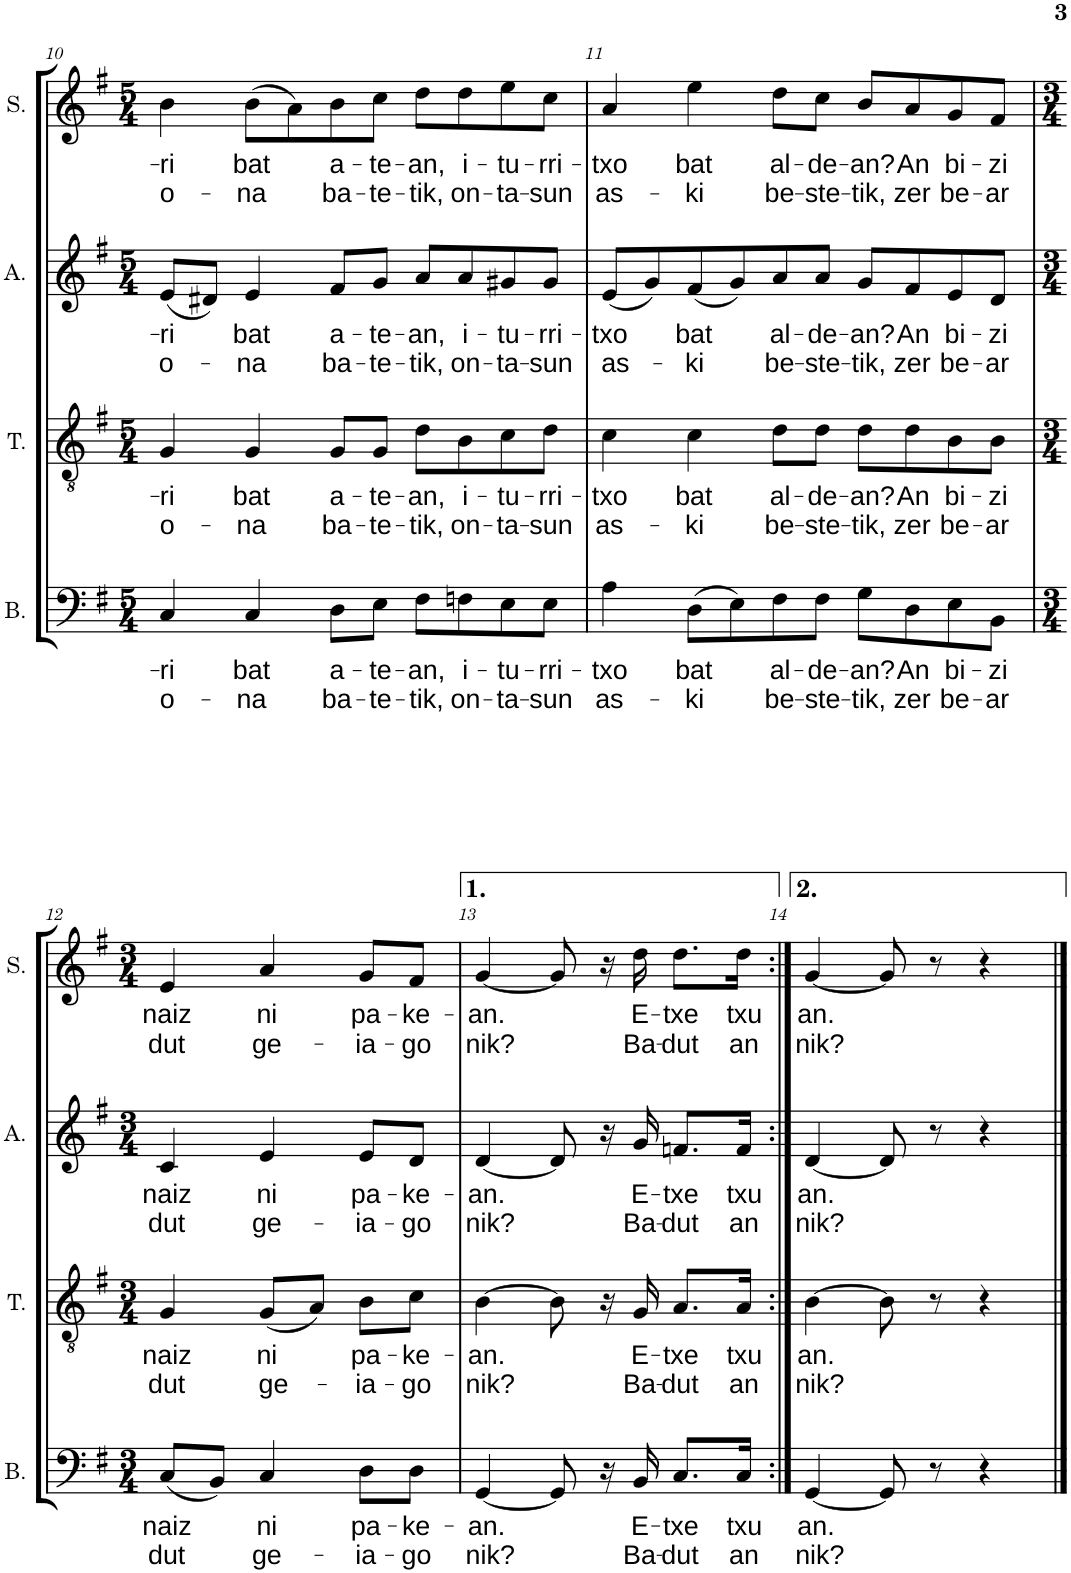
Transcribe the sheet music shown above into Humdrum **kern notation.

**kern	**text	**text	**kern	**text	**text	**kern	**text	**text	**kern	**text	**text
*part4	*part4	*part4	*part3	*part3	*part3	*part2	*part2	*part2	*part1	*part1	*part1
*staff4	*staff4	*staff4	*staff3	*staff3	*staff3	*staff2	*staff2	*staff2	*staff1	*staff1	*staff1
*I"Basse	*	*	*I"Ténor	*	*	*I"Alto	*	*	*I"Soprano	*	*
*I'B.	*	*	*I'T.	*	*	*I'A.	*	*	*I'S.	*	*
!!LO:PB:g=z
*clefF4	*	*	*clefGv2	*	*	*clefG2	*	*	*clefG2	*	*
*k[f#]	*	*	*k[f#]	*	*	*k[f#]	*	*	*k[f#]	*	*
*M5/4	*	*	*M5/4	*	*	*M5/4	*	*	*M5/4	*	*
=10	=10	=10	=10	=10	=10	=10	=10	=10	=10	=10	=10
!	!LO:LY:b	!LO:LY:b	!	!LO:LY:b	!LO:LY:b	!	!LO:LY:b	!LO:LY:b	!	!LO:LY:b	!LO:LY:b
4C/	-ri	o-	4G/	-ri	o-	(8e/L	-ri	o-	4b\	-ri	o-
.	.	.	.	.	.	8d#X/J)	.	.	.	.	.
!	!LO:LY:b	!LO:LY:b	!	!LO:LY:b	!LO:LY:b	!	!LO:LY:b	!LO:LY:b	!	!LO:LY:b	!LO:LY:b
4C/	bat	-na	4G/	bat	-na	4e/	bat	-na	(8b\L	bat	-na
.	.	.	.	.	.	.	.	.	8a\)	.	.
!	!LO:LY:b	!LO:LY:b	!	!LO:LY:b	!LO:LY:b	!	!LO:LY:b	!LO:LY:b	!	!LO:LY:b	!LO:LY:b
8D\L	a-	ba-	8G/L	a-	ba-	8f#/L	a-	ba-	8b\	a-	ba-
!	!LO:LY:b	!LO:LY:b	!	!LO:LY:b	!LO:LY:b	!	!LO:LY:b	!LO:LY:b	!	!LO:LY:b	!LO:LY:b
8E\J	-te-	-te-	8G/J	-te-	-te-	8g/J	-te-	-te-	8cc\J	-te-	-te-
!	!LO:LY:b	!LO:LY:b	!	!LO:LY:b	!LO:LY:b	!	!LO:LY:b	!LO:LY:b	!	!LO:LY:b	!LO:LY:b
8F#\L	-an,	-tik,	8d\L	-an,	-tik,	8a/L	-an,	-tik,	8dd\L	-an,	-tik,
!	!LO:LY:b	!LO:LY:b	!	!LO:LY:b	!LO:LY:b	!	!LO:LY:b	!LO:LY:b	!	!LO:LY:b	!LO:LY:b
8Fn\	i-	on-	8B\	i-	on-	8a/	i-	on-	8dd\	i-	on-
!	!LO:LY:b	!LO:LY:b	!	!LO:LY:b	!LO:LY:b	!	!LO:LY:b	!LO:LY:b	!	!LO:LY:b	!LO:LY:b
8E\	-tu-	-ta-	8c\	-tu-	-ta-	8g#X/	-tu-	-ta-	8ee\	-tu-	-ta-
!	!LO:LY:b	!LO:LY:b	!	!LO:LY:b	!LO:LY:b	!	!LO:LY:b	!LO:LY:b	!	!LO:LY:b	!LO:LY:b
8E\J	-rri-	-sun	8d\J	-rri-	-sun	8g#/J	-rri-	-sun	8cc\J	-rri-	-sun
=11	=11	=11	=11	=11	=11	=11	=11	=11	=11	=11	=11
!	!LO:LY:b	!LO:LY:b	!	!LO:LY:b	!LO:LY:b	!	!LO:LY:b	!LO:LY:b	!	!LO:LY:b	!LO:LY:b
4A\	-txo	as-	4c\	-txo	as-	(8e/L	-txo	as-	4a/	-txo	as-
.	.	.	.	.	.	8g/)	.	.	.	.	.
!	!LO:LY:b	!LO:LY:b	!	!LO:LY:b	!LO:LY:b	!	!LO:LY:b	!LO:LY:b	!	!LO:LY:b	!LO:LY:b
(8D\L	bat	-ki	4c\	bat	-ki	(8f#/	bat	-ki	4ee\	bat	-ki
8E\)	.	.	.	.	.	8g/)	.	.	.	.	.
!	!LO:LY:b	!LO:LY:b	!	!LO:LY:b	!LO:LY:b	!	!LO:LY:b	!LO:LY:b	!	!LO:LY:b	!LO:LY:b
8F#\	al-	be-	8d\L	al-	be-	8a/	al-	be-	8dd\L	al-	be-
!	!LO:LY:b	!LO:LY:b	!	!LO:LY:b	!LO:LY:b	!	!LO:LY:b	!LO:LY:b	!	!LO:LY:b	!LO:LY:b
8F#\J	-de-	-ste-	8d\J	-de-	-ste-	8a/J	-de-	-ste-	8cc\J	-de-	-ste-
!	!LO:LY:b	!LO:LY:b	!	!LO:LY:b	!LO:LY:b	!	!LO:LY:b	!LO:LY:b	!	!LO:LY:b	!LO:LY:b
8G\L	-an?	-tik,	8d\L	-an?	-tik,	8g/L	-an?	-tik,	8b/L	-an?	-tik,
!	!LO:LY:b	!LO:LY:b	!	!LO:LY:b	!LO:LY:b	!	!LO:LY:b	!LO:LY:b	!	!LO:LY:b	!LO:LY:b
8D\	An	zer	8d\	An	zer	8f#/	An	zer	8a/	An	zer
!	!LO:LY:b	!LO:LY:b	!	!LO:LY:b	!LO:LY:b	!	!LO:LY:b	!LO:LY:b	!	!LO:LY:b	!LO:LY:b
8E\	bi-	be-	8B\	bi-	be-	8e/	bi-	be-	8g/	bi-	be-
!	!LO:LY:b	!LO:LY:b	!	!LO:LY:b	!LO:LY:b	!	!LO:LY:b	!LO:LY:b	!	!LO:LY:b	!LO:LY:b
8BB\J	-zi	-ar	8B\J	-zi	-ar	8d/J	-zi	-ar	8f#/J	-zi	-ar
!!LO:LB:g=z
=12	=12	=12	=12	=12	=12	=12	=12	=12	=12	=12	=12
*M3/4	*	*	*M3/4	*	*	*M3/4	*	*	*M3/4	*	*
!	!LO:LY:b	!LO:LY:b	!	!LO:LY:b	!LO:LY:b	!	!LO:LY:b	!LO:LY:b	!	!LO:LY:b	!LO:LY:b
(8C/L	naiz	dut	4G/	naiz	dut	4c/	naiz	dut	4e/	naiz	dut
8BB/J)	.	.	.	.	.	.	.	.	.	.	.
!	!LO:LY:b	!LO:LY:b	!	!LO:LY:b	!LO:LY:b	!	!LO:LY:b	!LO:LY:b	!	!LO:LY:b	!LO:LY:b
4C/	ni	ge-	(8G/L	ni	ge-	4e/	ni	ge-	4a/	ni	ge-
.	.	.	8A/J)	.	.	.	.	.	.	.	.
!	!LO:LY:b	!LO:LY:b	!	!LO:LY:b	!LO:LY:b	!	!LO:LY:b	!LO:LY:b	!	!LO:LY:b	!LO:LY:b
8D\L	pa-	-ia-	8B\L	pa-	-ia-	8e/L	pa-	-ia-	8g/L	pa-	-ia-
!	!LO:LY:b	!LO:LY:b	!	!LO:LY:b	!LO:LY:b	!	!LO:LY:b	!LO:LY:b	!	!LO:LY:b	!LO:LY:b
8D\J	-ke-	-go	8c\J	-ke-	-go	8d/J	-ke-	-go	8f#/J	-ke-	-go
=13	=13	=13	=13	=13	=13	=13	=13	=13	=13	=13	=13
!	!LO:LY:b	!LO:LY:b	!	!LO:LY:b	!LO:LY:b	!	!LO:LY:b	!LO:LY:b	!	!LO:LY:b	!LO:LY:b
[4GG/	-an.	nik?	[4B\	-an.	nik?	[4d/	-an.	nik?	[4g/	-an.	nik?
8GG/]	.	.	8B\]	.	.	8d/]	.	.	8g/]	.	.
16r	.	.	16r	.	.	16r	.	.	16r	.	.
!	!LO:LY:b	!LO:LY:b	!	!LO:LY:b	!LO:LY:b	!	!LO:LY:b	!LO:LY:b	!	!LO:LY:b	!LO:LY:b
16BB/	E-	Ba-	16G/	E-	Ba-	16g/	E-	Ba-	16dd\	E-	Ba-
!	!LO:LY:b	!LO:LY:b	!	!LO:LY:b	!LO:LY:b	!	!LO:LY:b	!LO:LY:b	!	!LO:LY:b	!LO:LY:b
8.C/L	-txe	-dut	8.A/L	-txe	-dut	8.fn/L	-txe	-dut	8.dd\L	-txe	-dut
!	!LO:LY:b	!LO:LY:b	!	!LO:LY:b	!LO:LY:b	!	!LO:LY:b	!LO:LY:b	!	!LO:LY:b	!LO:LY:b
16C/Jk	txu	an	16A/Jk	txu	an	16f/Jk	txu	an	16dd\Jk	txu	an
=14:|!	=14:|!	=14:|!	=14:|!	=14:|!	=14:|!	=14:|!	=14:|!	=14:|!	=14:|!	=14:|!	=14:|!
!	!LO:LY:b	!LO:LY:b	!	!LO:LY:b	!LO:LY:b	!	!LO:LY:b	!LO:LY:b	!	!LO:LY:b	!LO:LY:b
[4GG/	an.	nik?	[4B\	an.	nik?	[4d/	an.	nik?	[4g/	an.	nik?
8GG/]	.	.	8B\]	.	.	8d/]	.	.	8g/]	.	.
8r	.	.	8r	.	.	8r	.	.	8r	.	.
4r	.	.	4r	.	.	4r	.	.	4r	.	.
==	==	==	==	==	==	==	==	==	==	==	==
*-	*-	*-	*-	*-	*-	*-	*-	*-	*-	*-	*-
